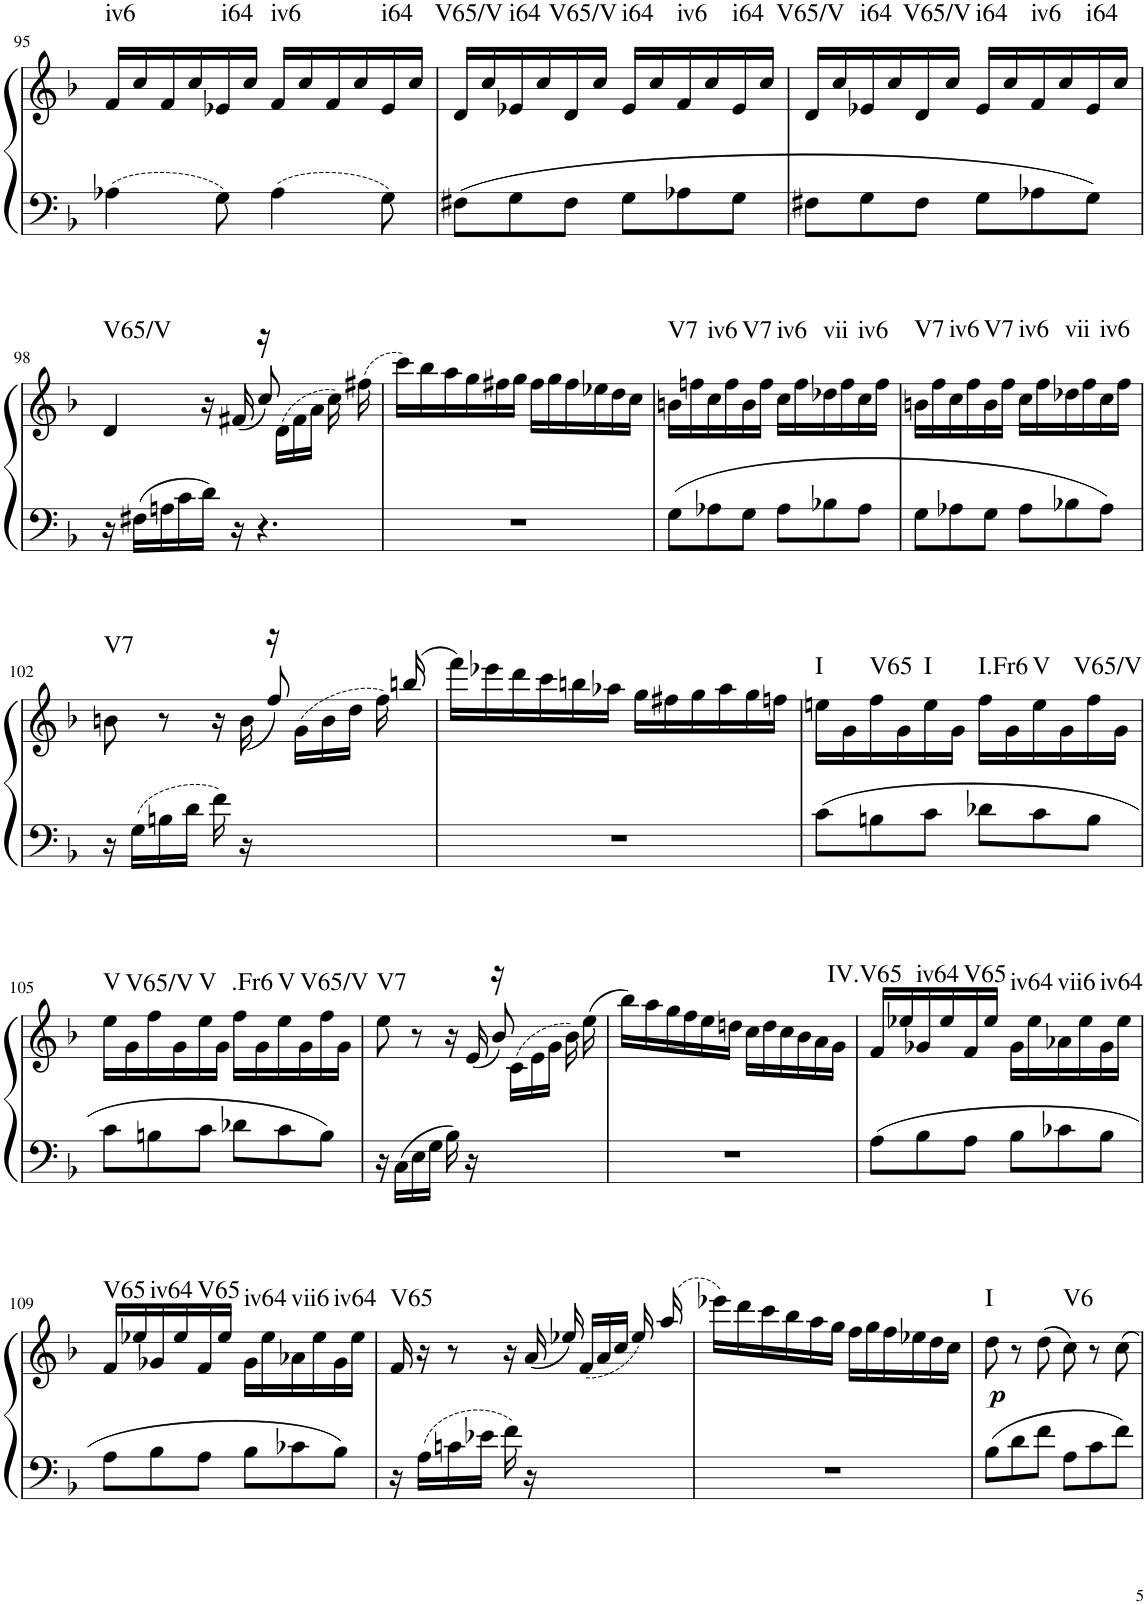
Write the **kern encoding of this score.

**kern	**kern	**dynam	**harte
*part1	*part1	*part1	*part1
*staff2	*staff1	*staff1/2	*
*I"Piano, Piano right	*	*	*
*I'Pno.	*	*	*
!!LO:PB:g=z
*clefF4	*clefG2	*	*
*k[b-]	*k[b-]	*	*
*M6/8	*M6/8	*	*
=95	=95	=95	=95
!	!	!	!LO:H:kt=iv6
4A-X\	16f/LL	.	N
.	16cc/	.	.
.	16f/	.	.
.	16cc/	.	.
!	!	!	!LO:H:kt=i64
8G\	16e-X/	.	N
.	16cc/JJ	.	.
!	!	!	!LO:H:kt=iv6
4A-\	16f/LL	.	N
.	16cc/	.	.
.	16f/	.	.
.	16cc/	.	.
!	!	!	!LO:H:kt=i64
8G\	16e-/	.	N
.	16cc/JJ	.	.
=96	=96	=96	=96
!	!	!	!LO:H:kt=V65/V
8F#X\L	16d/LL	.	N
.	16cc/	.	.
!	!	!	!LO:H:kt=i64
8G\	16e-X/	.	N
.	16cc/	.	.
!	!	!	!LO:H:kt=V65/V
8F#\J	16d/	.	N
.	16cc/JJ	.	.
!	!	!	!LO:H:kt=i64
8G\L	16e-/LL	.	N
.	16cc/	.	.
!	!	!	!LO:H:kt=iv6
8A-X\	16f/	.	N
.	16cc/	.	.
!	!	!	!LO:H:kt=i64
8G\J	16e-/	.	N
.	16cc/JJ	.	.
=97	=97	=97	=97
!	!	!	!LO:H:kt=V65/V
8F#X\L	16d/LL	.	N
.	16cc/	.	.
!	!	!	!LO:H:kt=i64
8G\	16e-X/	.	N
.	16cc/	.	.
!	!	!	!LO:H:kt=V65/V
8F#\J	16d/	.	N
.	16cc/JJ	.	.
!	!	!	!LO:H:kt=i64
8G\L	16e-/LL	.	N
.	16cc/	.	.
!	!	!	!LO:H:kt=iv6
8A-X\	16f/	.	N
.	16cc/	.	.
!	!	!	!LO:H:kt=i64
8G\J	16e-/	.	N
.	16cc/JJ	.	.
!!LO:LB:g=z
=98	=98	=98	=98
*	*^	*	*
!	!	!	!	!LO:H:kt=V65/V
16r	4d/	4.ryy	.	N
16F#X\LL	.	.	.	.
16An\	.	.	.	.
16c\	.	.	.	.
16d\JJ	16r	.	.	.
16r	(16f#X/	.	.	.
4.r	16r	8cc/)	.	.
.	(16d\LL	.	.	.
.	16f#\	4ryy	.	.
.	16a\JJ	.	.	.
.	16cc\)	.	.	.
.	(16ff#X\	.	.	.
*	*v	*v	*	*
=99	=99	=99	=99
2.r	16ccc\LL)	.	.
.	16bb-\	.	.
.	16aa\	.	.
.	16gg\	.	.
.	16ff#X\	.	.
.	16gg\JJ	.	.
.	16ff#\LL	.	.
.	16gg\	.	.
.	16ff#\	.	.
.	16ee-X\	.	.
.	16dd\	.	.
.	16cc\JJ	.	.
=100	=100	=100	=100
!	!	!	!LO:H:kt=V7
8G\L	16bn\LL	.	N
.	16ffn\	.	.
!	!	!	!LO:H:kt=iv6
8A-X\	16cc\	.	N
.	16ff\	.	.
!	!	!	!LO:H:kt=V7
8G\J	16b\	.	N
.	16ff\JJ	.	.
!	!	!	!LO:H:kt=iv6
8A-\L	16cc\LL	.	N
.	16ff\	.	.
!	!	!	!LO:H:kt=vii
8B-X\	16dd-X\	.	N
.	16ff\	.	.
!	!	!	!LO:H:kt=iv6
8A-\J	16cc\	.	N
.	16ff\JJ	.	.
=101	=101	=101	=101
!	!	!	!LO:H:kt=V7
8G\L	16bn\LL	.	N
.	16ff\	.	.
!	!	!	!LO:H:kt=iv6
8A-X\	16cc\	.	N
.	16ff\	.	.
!	!	!	!LO:H:kt=V7
8G\J	16b\	.	N
.	16ff\JJ	.	.
!	!	!	!LO:H:kt=iv6
8A-\L	16cc\LL	.	N
.	16ff\	.	.
!	!	!	!LO:H:kt=vii
8B-X\	16dd-X\	.	N
.	16ff\	.	.
!	!	!	!LO:H:kt=iv6
8A-\J	16cc\	.	N
.	16ff\JJ	.	.
!!LO:LB:g=z
=102	=102	=102	=102
*	*^	*	*
!	!	!	!	!LO:H:kt=V7
16r	8bn\	4.ryy	.	N
16G\LL	.	.	.	.
16Bn\	8r	.	.	.
16d\JJ	.	.	.	.
16f\	16r	.	.	.
16r	(16b\	.	.	.
4.ryy	16r	8ff/)	.	.
.	(16g\LL	.	.	.
.	16b\	4ryy	.	.
.	16dd\JJ	.	.	.
.	16ff\)	.	.	.
.	(16bbn/	.	.	.
*	*v	*v	*	*
=103	=103	=103	=103
2.r	16fff\LL)	.	.
.	16eee-X\	.	.
.	16ddd\	.	.
.	16ccc\	.	.
.	16bbn\	.	.
.	16aa-X\JJ	.	.
.	16gg\LL	.	.
.	16ff#X\	.	.
.	16gg\	.	.
.	16aa-\	.	.
.	16gg\	.	.
.	16ffn\JJ	.	.
=104	=104	=104	=104
!	!	!	!LO:H:kt=I
8c\L	16een\LL	.	N
.	16g\	.	.
!	!	!	!LO:H:kt=V65
8Bn\	16ff\	.	N
.	16g\	.	.
!	!	!	!LO:H:kt=I
8c\J	16ee\	.	N
.	16g\JJ	.	.
!	!	!	!LO:H:kt=I.Fr6
8d-X\L	16ff\LL	.	N
.	16g\	.	.
!	!	!	!LO:H:kt=V
8c\	16ee\	.	N
.	16g\	.	.
!	!	!	!LO:H:kt=V65/V
8B\J	16ff\	.	N
.	16g\JJ	.	.
!!LO:LB:g=z
=105	=105	=105	=105
!	!	!	!LO:H:kt=V
8c\L	16ee\LL	.	N
.	16g\	.	.
!	!	!	!LO:H:kt=V65/V
8Bn\	16ff\	.	N
.	16g\	.	.
!	!	!	!LO:H:kt=V
8c\J	16ee\	.	N
.	16g\JJ	.	.
!	!	!	!LO:H:kt=.Fr6
8d-X\L	16ff\LL	.	N
.	16g\	.	.
!	!	!	!LO:H:kt=V
8c\	16ee\	.	N
.	16g\	.	.
!	!	!	!LO:H:kt=V65/V
8B\J	16ff\	.	N
.	16g\JJ	.	.
=106	=106	=106	=106
*	*^	*	*
!	!	!	!	!LO:H:kt=V7
16r	8ee\	4.ryy	.	N
16C\LL	.	.	.	.
16E\	8r	.	.	.
16G\JJ	.	.	.	.
16B-\	16r	.	.	.
16r	(16e/	.	.	.
4.ryy	16r	8b-/)	.	.
.	(16c\LL	.	.	.
.	16e\	4ryy	.	.
.	16g\JJ	.	.	.
.	16b-\)	.	.	.
.	(16ee\	.	.	.
*	*v	*v	*	*
=107	=107	=107	=107
2.r	16bb-\LL)	.	.
.	16aa\	.	.
.	16gg\	.	.
.	16ff\	.	.
.	16ee\	.	.
.	16ddn\JJ	.	.
.	16cc\LL	.	.
.	16dd\	.	.
.	16cc\	.	.
.	16b-\	.	.
.	16a\	.	.
.	16g\JJ	.	.
=108	=108	=108	=108
!	!	!	!LO:H:kt=IV.V65
8A\L	16f/LL	.	N
.	16ee-X/	.	.
!	!	!	!LO:H:kt=iv64
8B-\	16g-X/	.	N
.	16ee-/	.	.
!	!	!	!LO:H:kt=V65
8A\J	16f/	.	N
.	16ee-/JJ	.	.
!	!	!	!LO:H:kt=iv64
8B-\L	16g-\LL	.	N
.	16ee-\	.	.
!	!	!	!LO:H:kt=vii6
8c-X\	16a-X\	.	N
.	16ee-\	.	.
!	!	!	!LO:H:kt=iv64
8B-\J	16g-\	.	N
.	16ee-\JJ	.	.
!!LO:LB:g=z
=109	=109	=109	=109
!	!	!	!LO:H:kt=V65
8A\L	16f/LL	.	N
.	16ee-X/	.	.
!	!	!	!LO:H:kt=iv64
8B-\	16g-X/	.	N
.	16ee-/	.	.
!	!	!	!LO:H:kt=V65
8A\J	16f/	.	N
.	16ee-/JJ	.	.
!	!	!	!LO:H:kt=iv64
8B-\L	16g-\LL	.	N
.	16ee-\	.	.
!	!	!	!LO:H:kt=vii6
8c-X\	16a-X\	.	N
.	16ee-\	.	.
!	!	!	!LO:H:kt=iv64
8B-\J	16g-\	.	N
.	16ee-\JJ	.	.
=110	=110	=110	=110
!	!	!	!LO:H:kt=V65
16r	16f/	.	N
16A\LL	16r	.	.
16cn\	8r	.	.
16e-X\JJ	.	.	.
16f\	16r	.	.
16r	(16a/	.	.
4.ryy	16ee-X/)	.	.
.	(16f/LL	.	.
.	16a/	.	.
.	16cc/JJ	.	.
.	16ee-/)	.	.
.	(16aa/	.	.
=111	=111	=111	=111
2.r	16eee-X\LL)	.	.
.	16ddd\	.	.
.	16ccc\	.	.
.	16bb-\	.	.
.	16aa\	.	.
.	16gg\JJ	.	.
.	16ff\LL	.	.
.	16gg\	.	.
.	16ff\	.	.
.	16ee-X\	.	.
.	16dd\	.	.
.	16cc\JJ	.	.
=112	=112	=112	=112
!	!	!LO:DY:b	!LO:H:kt=I
8B-\L	8dd\	p	N
8d\	8r	.	.
8f\J	(8dd\	.	.
!	!	!	!LO:H:kt=V6
8A\L	8cc\)	.	N
8c\	8r	.	.
8f\J	8cc\	.	.
=	=	=	=
*-	*-	*-	*-
